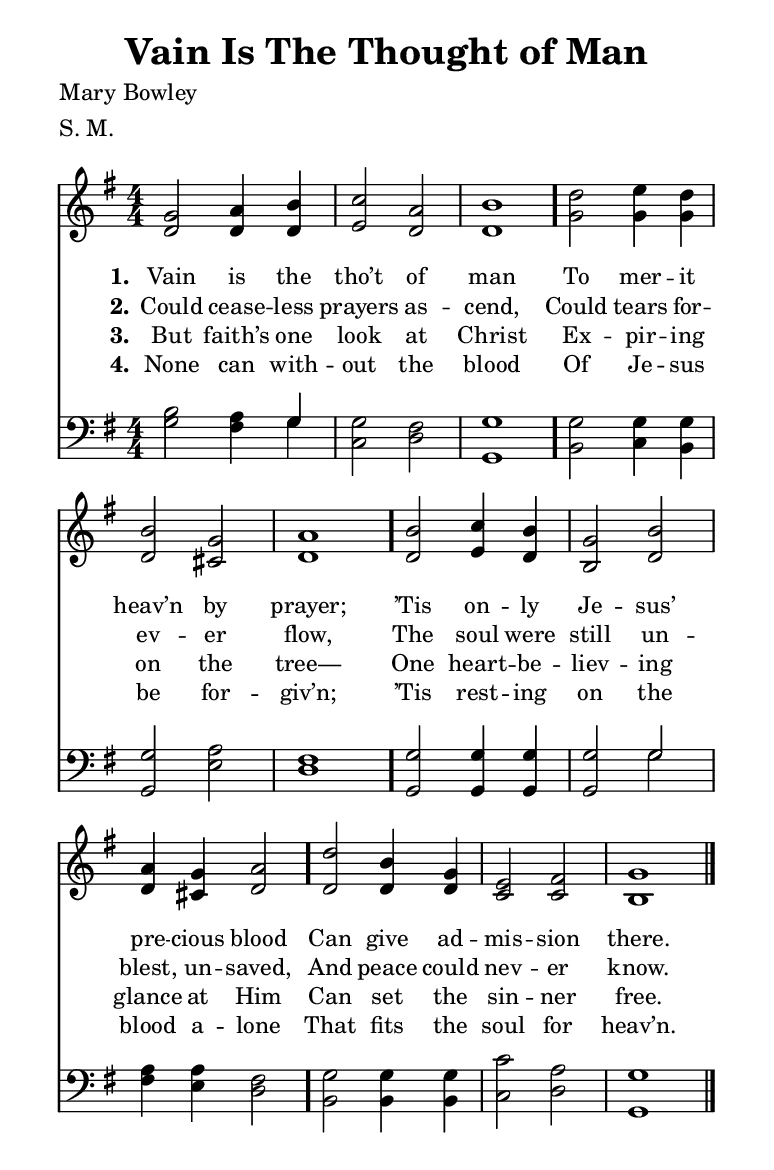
\include "common/global.ily"
\paper {
  \include "common/paper.ily"
  ragged-bottom = ##t
  ragged-last-bottom = ##t
  systems-per-page = ##f
  %page-count = ##f
}

\header{
  hymnnumber = "50"
  title = "Vain Is The Thought of Man"
  tunename = "Moreland"
  meter = "S. M."
  poet = "Mary Bowley"
  %composer = ""
  %copyright = ""
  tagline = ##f
}

% for fermata in MIDI
ta = { \tempo 4=110 }
tb = { \tempo 4=55  }

patternAA = { c2 c4 c4 | c2 c2 | c1 }
patternAB = { c2 c4 c4 | c2 c2 | c4 c4 c2 }

global = {
  \include "common/overrides.ily"
  \override Staff.TimeSignature.style = #'numbered
  \time 4/4
  \override Score.MetronomeMark.transparent = ##t % hide all fermata changes too
  \ta
  \key g \major
  %\partial 4
  \autoBeamOff
}

notesSoprano = {
\global
\relative c'' {

  \changePitch \patternAA { g a b | c a | b }
  \changePitch \patternAA { d e d | b g | a }
  \changePitch \patternAB { b c b | g b | a g a }
  \changePitch \patternAA { d b g | e fis | g }

  \bar "|."

}
}

notesAlto = {
\global
\relative e' {

  \changePitch \patternAA { d d d | e d | d }
  \changePitch \patternAA { g g g | d cis | d }
  \changePitch \patternAB { d e d | b d | d cis d }
  \changePitch \patternAA { d d d | c c | b }

}
}

notesTenor = {
\global
\relative a {

  \changePitch \patternAA { b a g | g fis | g }
  \changePitch \patternAA { g g g | g a | fis }
  \changePitch \patternAB { g g g | g g | a a fis }
  \changePitch \patternAA { g g g | c a | g }

}
}

notesBass = {
\global
\relative f {

  \changePitch \patternAA { g fis g | c, d | g, }
  \changePitch \patternAA { b c b | g e' | d }
  \changePitch \patternAB { g, g g | g g' | fis e d }
  \changePitch \patternAA { b b b | c d | g, }

}
}

wordsA = \lyricmode {
\set stanza = "1."

Vain is the tho’t of man \bar "."
To mer -- it heav’n by prayer; \bar "."
’Tis on -- ly Je -- sus’ pre -- cious blood \bar "."
Can give ad -- mis -- sion there. \bar "."

}

wordsB = \lyricmode {
\set stanza = "2."

Could cease -- less prayers as -- cend,
Could tears for -- ev -- er flow,
The soul were still un -- blest, un -- saved,
And peace could nev -- er know.

}

wordsC = \lyricmode {
\set stanza = "3."

But faith’s one look at Christ
Ex -- pir -- ing on the tree—
One heart -- be -- liev -- ing glance at Him
Can set the sin -- ner free.

}

wordsD = \lyricmode {
\set stanza = "4."

None can with -- out the blood
Of Je -- sus be for -- giv’n;
’Tis rest -- ing on the blood a -- lone
That fits the soul for heav’n.

}

\score {
  \context ChoirStaff <<
    \context Staff = upper <<
      \set Staff.autoBeaming = ##f
      \set ChoirStaff.systemStartDelimiter = #'SystemStartBar
      \set ChoirStaff.printPartCombineTexts = ##f
      \partcombine #'(2 . 9) \notesSoprano \notesAlto
      \context NullVoice = sopranos { \voiceOne << \notesSoprano >> }
      \context NullVoice = altos { \voiceTwo << \notesAlto >> }
      \context Lyrics = one   \lyricsto sopranos \wordsA
      \context Lyrics = two   \lyricsto sopranos \wordsB
      \context Lyrics = three \lyricsto sopranos \wordsC
      \context Lyrics = four  \lyricsto sopranos \wordsD
    >>
    \context Staff = men <<
      \set Staff.autoBeaming = ##f
      \clef bass
      \set ChoirStaff.printPartCombineTexts = ##f
      \partcombine #'(2 . 9) \notesTenor \notesBass
      \context NullVoice = tenors { \voiceOne << \notesTenor >> }
      \context NullVoice = basses { \voiceTwo << \notesBass >> }
    >>
  >>
  \layout {
    \include "common/layout.ily"
  }
  \midi{
    \include "common/midi.ily"
  }
}

\version "2.19.49"  % necessary for upgrading to future LilyPond versions.

% vi:set et ts=2 sw=2 ai nocindent syntax=lilypond:
